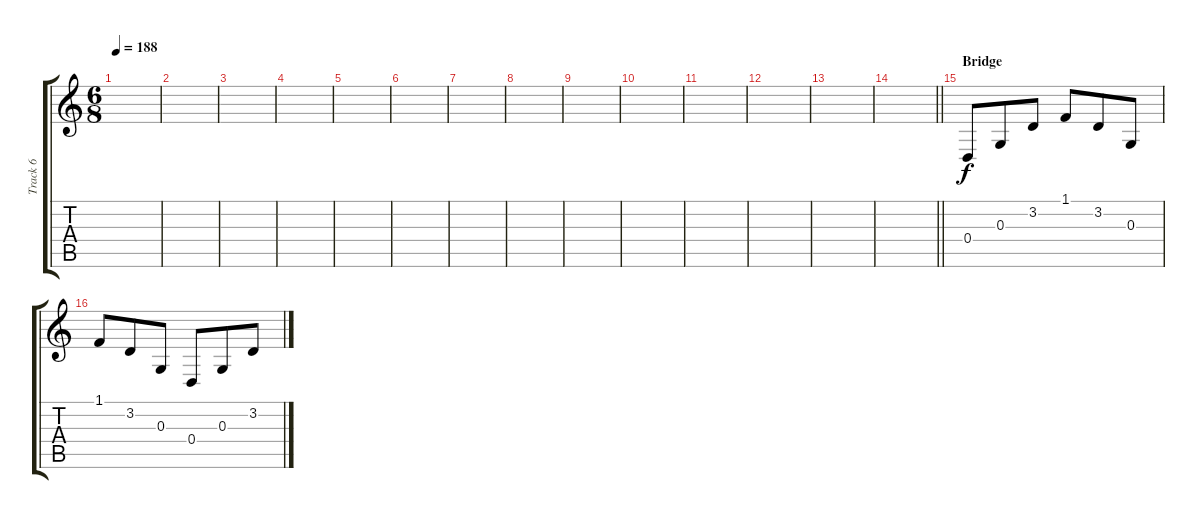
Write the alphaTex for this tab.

\track ("Track 6" "Track 6") {instrument sitar}
\staff {score tabs}
\tuning (E4 B3 G3 D3 A2 E2) {hide}
\ts (6 8)
\tempo 188
\clef g2
\ks c
|
|
|
|
|
|
|
|
|
|
|
|
|
\barLineRight lightlight
|
\section ("" "Bridge")
0.4.8 0.3.8 3.2.8 1.1.8 3.2.8 0.3.8 |
1.1.8 3.2.8 0.3.8 0.4.8 0.3.8 3.2.8
